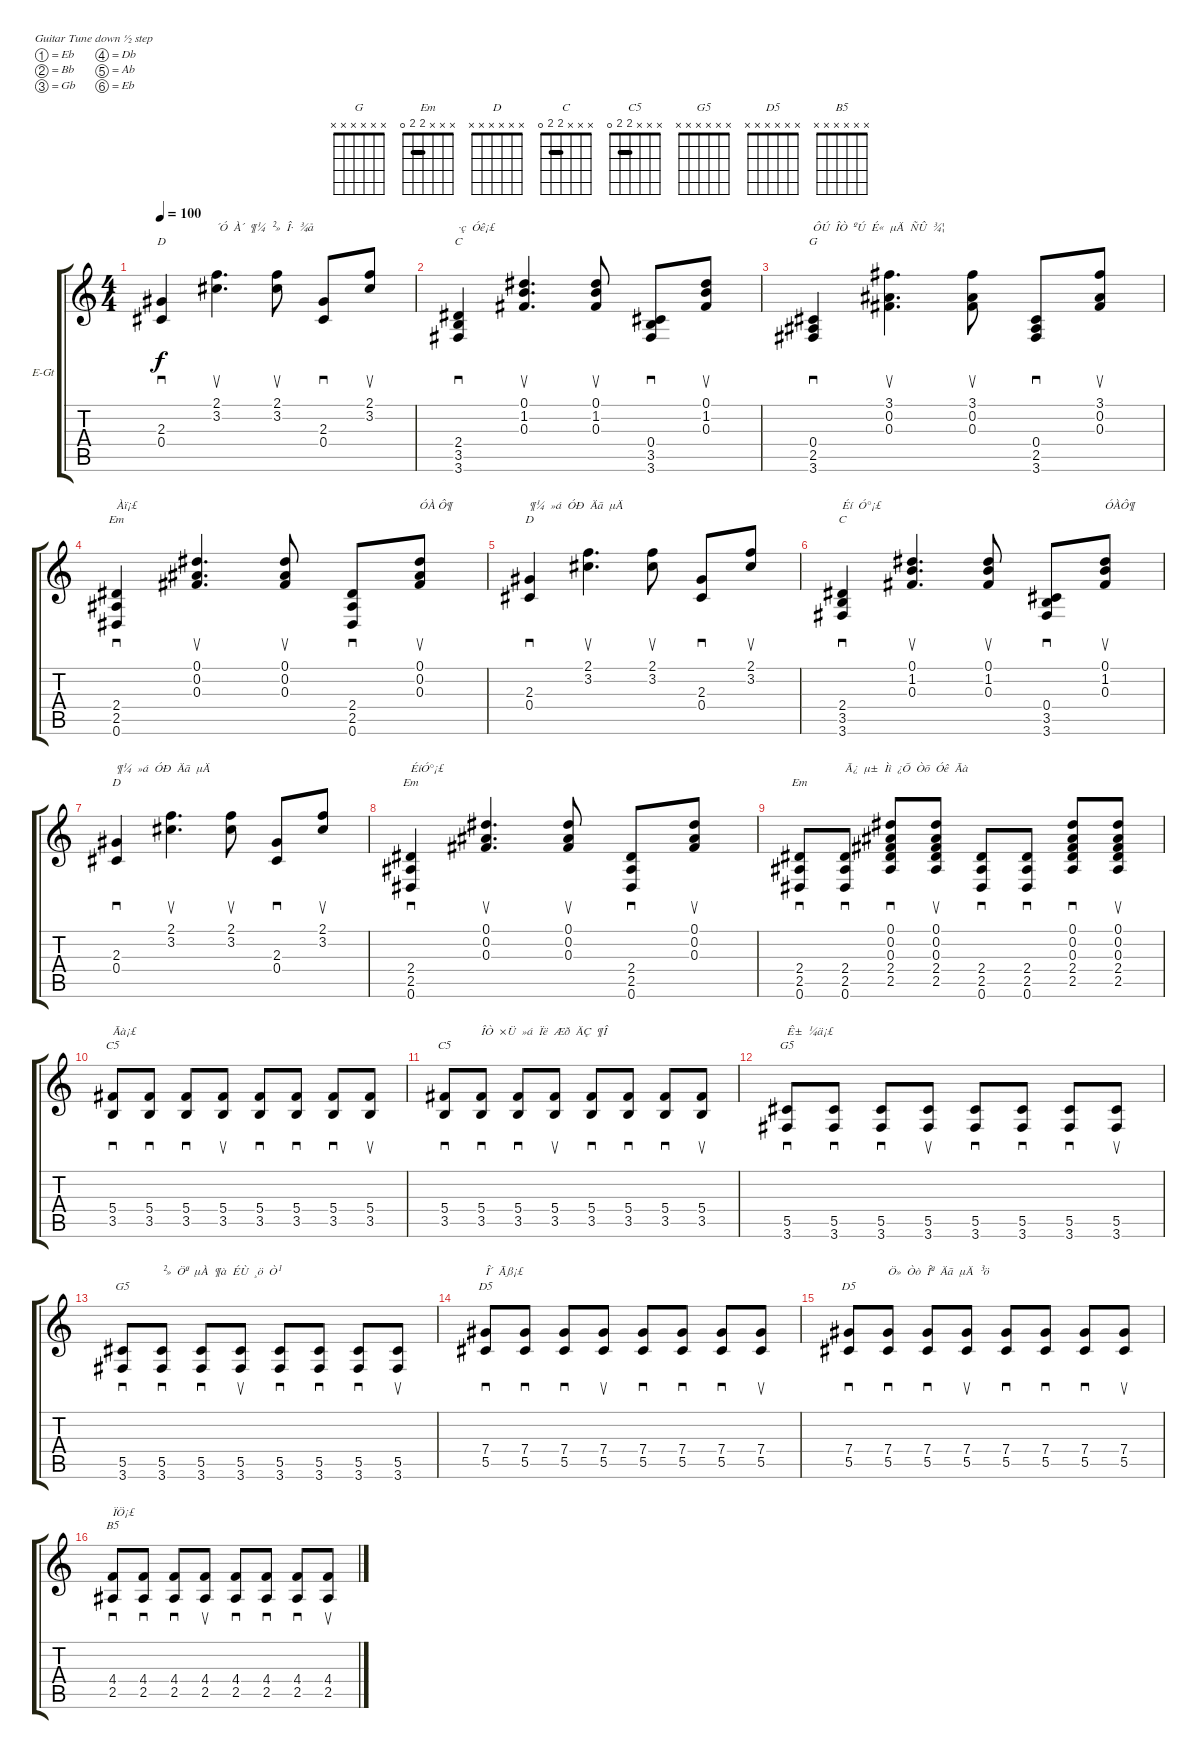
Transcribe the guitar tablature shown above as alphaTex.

\bracketExtendMode groupsimilarinstruments
\firstSystemTrackNameOrientation horizontal
\otherSystemsTrackNameOrientation horizontal
\track ("Ö÷Òô¼ªËû" "E-Gt") {instrument electricguitarjazz}
\staff {score tabs}
\tuning (Eb4 Bb3 Gb3 Db3 Ab2 Eb2)
\chord ("G" x x x x x x)
\chord ("Em" x x x 2 2 0) {barre 2}
\chord ("D" x x x x x x)
\chord ("C" x x x 2 2 0) {barre 2}
\chord ("C5" x x x 2 2 0) {barre 2}
\chord ("G5" x x x x x x)
\chord ("D5" x x x x x x)
\chord ("B5" x x x x x x)
\ts (4 4)
\tempo 100
\clef g2
\ks c
(2.3 0.4).4{sd ch "D" dy f} (2.1 3.2).4{d su txt "´Ó  À´  ¶¼  ²»  Î·  ¾å"} (2.1 3.2).8{su} (2.3 0.4).8{sd} (2.1 3.2).8{su} |
(2.4 3.5 3.6).4{sd ch "C" txt "·ç  Óê¡£"} (0.1 1.2 0.3).4{d su} (0.1 1.2 0.3).8{su} (0.4 3.5 3.6).8{sd} (0.1 1.2 0.3).8{su} |
(0.4 2.5 3.6).4{sd ch "G" txt "ÔÚ  ÎÒ  ºÚ  É«  µÄ  ÑÛ  ¾¦"} (3.1 0.2 0.3).4{d su} (3.1 0.2 0.3).8{su} (0.4 2.5 3.6).8{sd} (3.1 0.2 0.3).8{su} |
(2.4 2.5 0.6).4{sd ch "Em" txt "Àï¡£"} (0.1 0.2 0.3).4{d su} (0.1 0.2 0.3).8{su} (2.4 2.5 0.6).8{sd} (0.1 0.2 0.3).8{su txt "ÓÀ Ô¶"} |
(2.3 0.4).4{sd ch "D" txt "¶¼  »á  ÓÐ  Äã  µÄ"} (2.1 3.2).4{d su} (2.1 3.2).8{su} (2.3 0.4).8{sd} (2.1 3.2).8{su} |
(2.4 3.5 3.6).4{sd ch "C" txt "Éí  Ó°¡£"} (0.1 1.2 0.3).4{d su} (0.1 1.2 0.3).8{su} (0.4 3.5 3.6).8{sd} (0.1 1.2 0.3).8{su txt "ÓÀÔ¶"} |
(2.3 0.4).4{sd ch "D" txt "¶¼  »á  ÓÐ  Äã  µÄ"} (2.1 3.2).4{d su} (2.1 3.2).8{su} (2.3 0.4).8{sd} (2.1 3.2).8{su} |
(2.4 2.5 0.6).4{sd ch "Em" txt "ÉíÓ°¡£"} (0.1 0.2 0.3).4{d su} (0.1 0.2 0.3).8{su} (2.4 2.5 0.6).8{sd} (0.1 0.2 0.3).8{su} |
(2.4 2.5 0.6).8{sd ch "Em"} (2.4 2.5 0.6).8{sd txt "Ã¿  µ±  Ìì  ¿Õ  Òõ  Óê  Ãà"} (0.1 0.2 0.3 2.4 2.5).8{sd} (0.1 0.2 0.3 2.4 2.5).8{su} (2.4 2.5 0.6).8{sd} (2.4 2.5 0.6).8{sd} (0.1 0.2 0.3 2.4 2.5).8{sd} (0.1 0.2 0.3 2.4 2.5).8{su} |
(5.4 3.5).8{sd ch "C5" txt "Ãà¡£"} (5.4 3.5).8{sd} (5.4 3.5).8{sd} (5.4 3.5).8{su} (5.4 3.5).8{sd} (5.4 3.5).8{sd} (5.4 3.5).8{sd} (5.4 3.5).8{su} |
(5.4 3.5).8{sd ch "C5"} (5.4 3.5).8{sd txt "ÎÒ  ×Ü  »á  Ïë  Æð  ÄÇ  ¶Î"} (5.4 3.5).8{sd} (5.4 3.5).8{su} (5.4 3.5).8{sd} (5.4 3.5).8{sd} (5.4 3.5).8{sd} (5.4 3.5).8{su} |
(5.5 3.6).8{sd ch "G5" txt "Ê±  ¼ä¡£"} (5.5 3.6).8{sd} (5.5 3.6).8{sd} (5.5 3.6).8{su} (5.5 3.6).8{sd} (5.5 3.6).8{sd} (5.5 3.6).8{sd} (5.5 3.6).8{su} |
(5.5 3.6).8{sd ch "G5"} (5.5 3.6).8{sd txt "²»  Öª  µÀ  ¶à  ÉÙ  ¸ö  Ò¹"} (5.5 3.6).8{sd} (5.5 3.6).8{su} (5.5 3.6).8{sd} (5.5 3.6).8{sd} (5.5 3.6).8{sd} (5.5 3.6).8{su} |
(7.4 5.5).8{sd ch "D5" txt "Î´  Ãß¡£"} (7.4 5.5).8{sd} (7.4 5.5).8{sd} (7.4 5.5).8{su} (7.4 5.5).8{sd} (7.4 5.5).8{sd} (7.4 5.5).8{sd} (7.4 5.5).8{su} |
(7.4 5.5).8{sd ch "D5"} (7.4 5.5).8{sd txt "Ö»  Òò  Îª  Äã  µÄ  ³ö"} (7.4 5.5).8{sd} (7.4 5.5).8{su} (7.4 5.5).8{sd} (7.4 5.5).8{sd} (7.4 5.5).8{sd} (7.4 5.5).8{su} |
(4.4 2.5).8{sd ch "B5" txt "ÏÖ¡£"} (4.4 2.5).8{sd} (4.4 2.5).8{sd} (4.4 2.5).8{su} (4.4 2.5).8{sd} (4.4 2.5).8{sd} (4.4 2.5).8{sd} (4.4 2.5).8{su}
